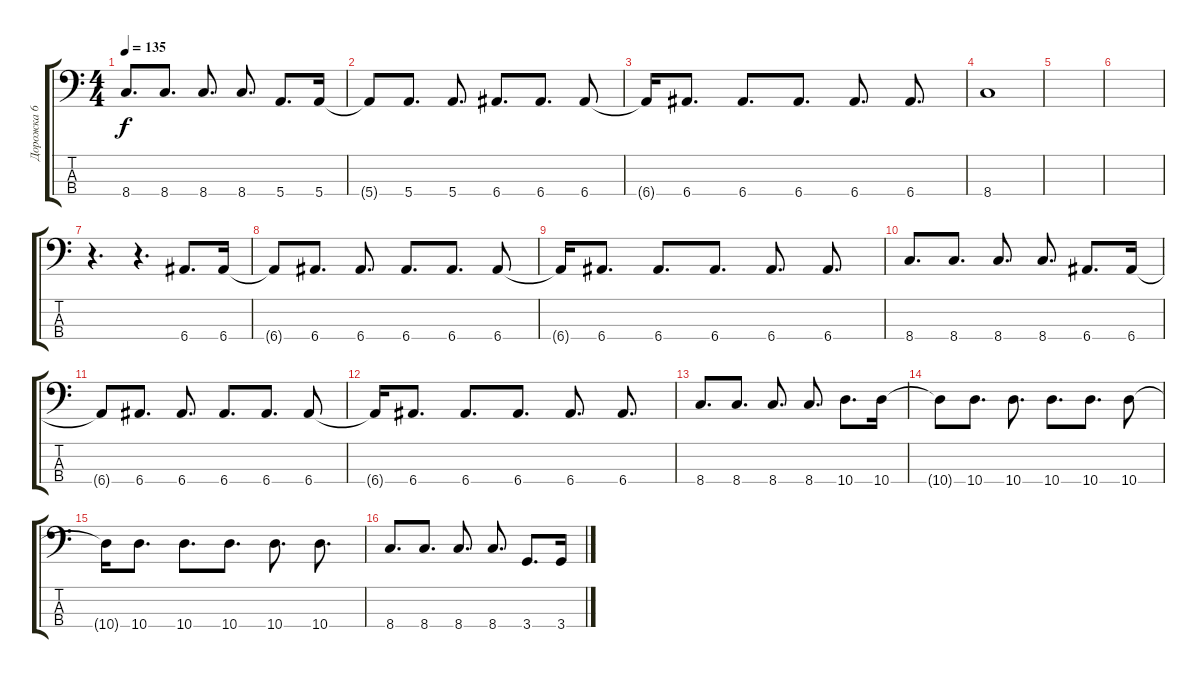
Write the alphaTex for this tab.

\track ("Дорожка 6" "Дорожка 6") {instrument electricbassfinger}
\staff {score tabs}
\tuning (G2 D2 A1 E1) {hide}
\ts (4 4)
\tempo 135
\clef f4
\ks c
8.4.8{d dy f} 8.4.8{d} 8.4.8{d} 8.4.8{d} 5.4.8{d} 5.4.16 |
5.4{t}.8 5.4.8{d} 5.4.8{d} 6.4.8{d} 6.4.8{d} 6.4.8 |
6.4{t}.16 6.4.8{d} 6.4.8{d} 6.4.8{d} 6.4.8{d} 6.4.8{d} |
8.4.1 |
|
|
r.4{d} r.4{d} 6.4.8{d} 6.4.16 |
6.4{t}.8 6.4.8{d} 6.4.8{d} 6.4.8{d} 6.4.8{d} 6.4.8 |
6.4{t}.16 6.4.8{d} 6.4.8{d} 6.4.8{d} 6.4.8{d} 6.4.8{d} |
8.4.8{d} 8.4.8{d} 8.4.8{d} 8.4.8{d} 6.4.8{d} 6.4.16 |
6.4{t}.8 6.4.8{d} 6.4.8{d} 6.4.8{d} 6.4.8{d} 6.4.8 |
6.4{t}.16 6.4.8{d} 6.4.8{d} 6.4.8{d} 6.4.8{d} 6.4.8{d} |
8.4.8{d} 8.4.8{d} 8.4.8{d} 8.4.8{d} 10.4.8{d} 10.4.16 |
10.4{t}.8 10.4.8{d} 10.4.8{d} 10.4.8{d} 10.4.8{d} 10.4.8 |
10.4{t}.16 10.4.8{d} 10.4.8{d} 10.4.8{d} 10.4.8{d} 10.4.8{d} |
8.4.8{d} 8.4.8{d} 8.4.8{d} 8.4.8{d} 3.4.8{d} 3.4.16
